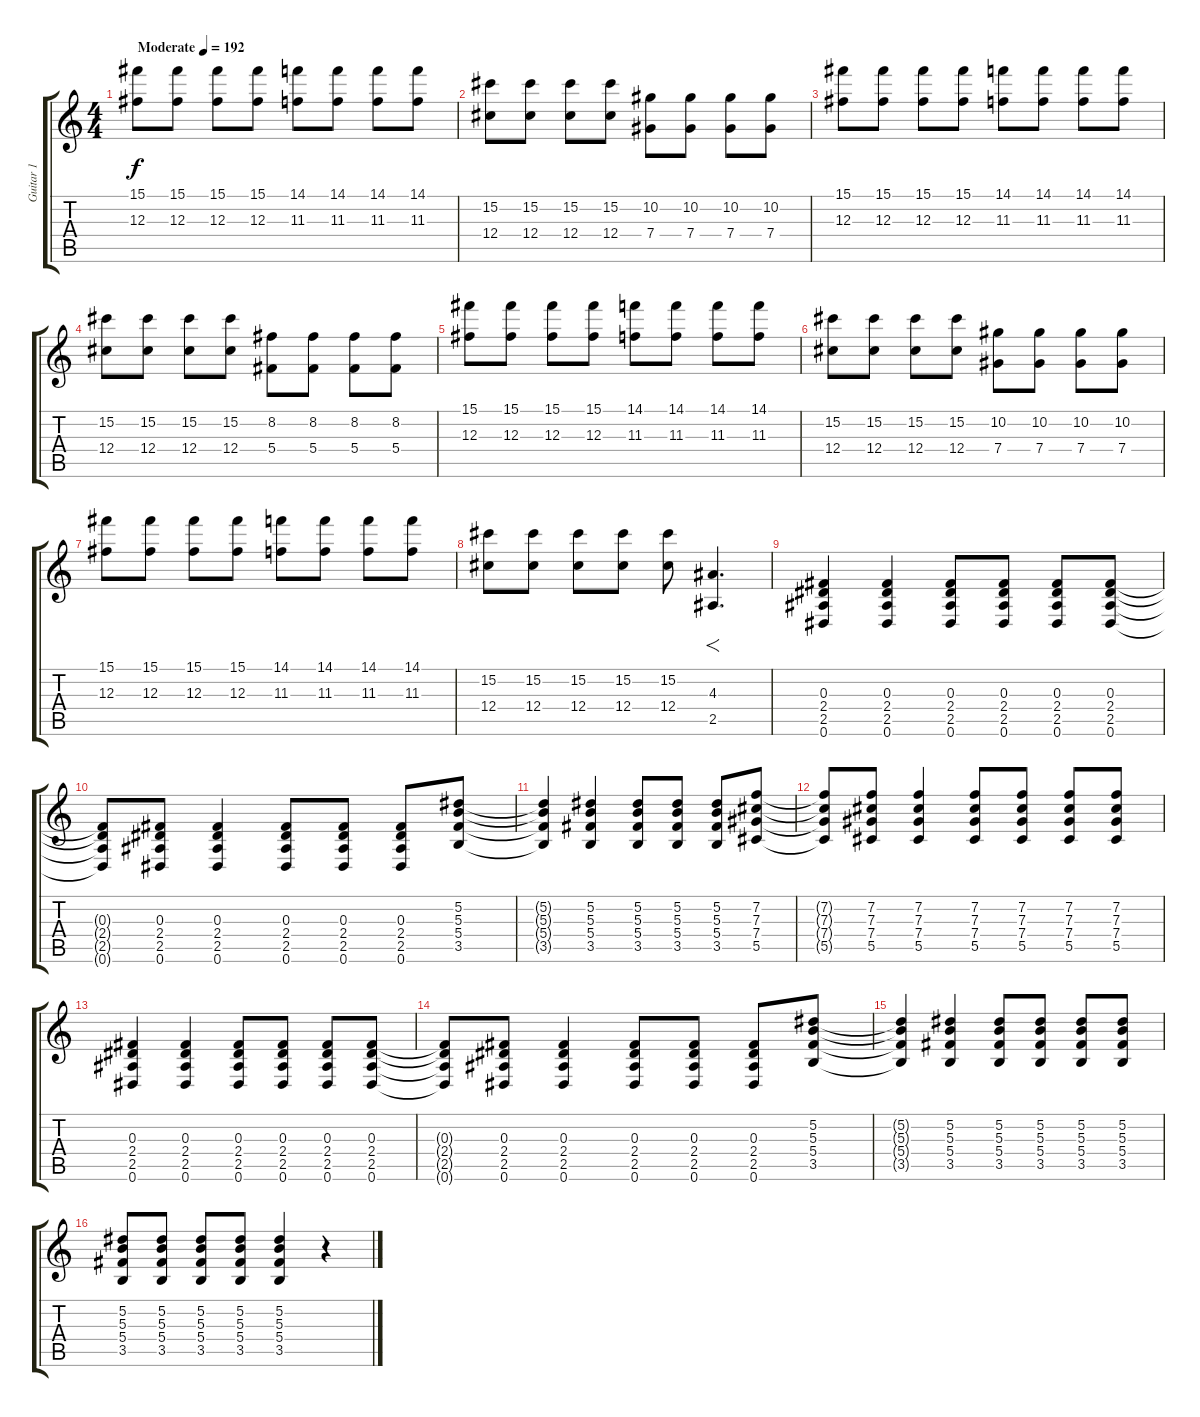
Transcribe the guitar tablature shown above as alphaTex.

\track ("Guitar 1" "Guitar 1") {instrument overdrivenguitar}
\staff {score tabs}
\tuning (Eb4 Bb3 Gb3 Db3 Ab2 Eb2) {hide}
\ts (4 4)
\tempo (192 "Moderate")
\clef g2
\ks c
(15.1 12.3).8{dy f instrument overdrivenguitar} (15.1 12.3).8 (15.1 12.3).8 (15.1 12.3).8 (14.1 11.3).8 (14.1 11.3).8 (14.1 11.3).8 (14.1 11.3).8 |
(15.2 12.4).8 (15.2 12.4).8 (15.2 12.4).8 (15.2 12.4).8 (10.2 7.4).8 (10.2 7.4).8 (10.2 7.4).8 (10.2 7.4).8 |
(15.1 12.3).8 (15.1 12.3).8 (15.1 12.3).8 (15.1 12.3).8 (14.1 11.3).8 (14.1 11.3).8 (14.1 11.3).8 (14.1 11.3).8 |
(15.2 12.4).8 (15.2 12.4).8 (15.2 12.4).8 (15.2 12.4).8 (8.2 5.4).8 (8.2 5.4).8 (8.2 5.4).8 (8.2 5.4).8 |
(15.1 12.3).8 (15.1 12.3).8 (15.1 12.3).8 (15.1 12.3).8 (14.1 11.3).8 (14.1 11.3).8 (14.1 11.3).8 (14.1 11.3).8 |
(15.2 12.4).8 (15.2 12.4).8 (15.2 12.4).8 (15.2 12.4).8 (10.2 7.4).8 (10.2 7.4).8 (10.2 7.4).8 (10.2 7.4).8 |
(15.1 12.3).8 (15.1 12.3).8 (15.1 12.3).8 (15.1 12.3).8 (14.1 11.3).8 (14.1 11.3).8 (14.1 11.3).8 (14.1 11.3).8 |
(15.2 12.4).8 (15.2 12.4).8 (15.2 12.4).8 (15.2 12.4).8 (15.2 12.4).8 (4.3 2.5).4{f d} |
(0.3 2.4 2.5 0.6).4 (0.3 2.4 2.5 0.6).4 (0.3 2.4 2.5 0.6).8 (0.3 2.4 2.5 0.6).8 (0.3 2.4 2.5 0.6).8 (0.3 2.4 2.5 0.6).8 |
(0.3{t} 2.4{t} 2.5{t} 0.6{t}).8 (0.3 2.4 2.5 0.6).8 (0.3 2.4 2.5 0.6).4 (0.3 2.4 2.5 0.6).8 (0.3 2.4 2.5 0.6).8 (0.3 2.4 2.5 0.6).8 (5.2 5.3 5.4 3.5).8 |
(5.2{t} 5.3{t} 5.4{t} 3.5{t}).4 (5.2 5.3 5.4 3.5).4 (5.2 5.3 5.4 3.5).8 (5.2 5.3 5.4 3.5).8 (5.2 5.3 5.4 3.5).8 (7.2 7.3 7.4 5.5).8 |
(7.2{t} 7.3{t} 7.4{t} 5.5{t}).8 (7.2 7.3 7.4 5.5).8 (7.2 7.3 7.4 5.5).4 (7.2 7.3 7.4 5.5).8 (7.2 7.3 7.4 5.5).8 (7.2 7.3 7.4 5.5).8 (7.2 7.3 7.4 5.5).8 |
(0.3 2.4 2.5 0.6).4 (0.3 2.4 2.5 0.6).4 (0.3 2.4 2.5 0.6).8 (0.3 2.4 2.5 0.6).8 (0.3 2.4 2.5 0.6).8 (0.3 2.4 2.5 0.6).8 |
(0.3{t} 2.4{t} 2.5{t} 0.6{t}).8 (0.3 2.4 2.5 0.6).8 (0.3 2.4 2.5 0.6).4 (0.3 2.4 2.5 0.6).8 (0.3 2.4 2.5 0.6).8 (0.3 2.4 2.5 0.6).8 (5.2 5.3 5.4 3.5).8 |
(5.2{t} 5.3{t} 5.4{t} 3.5{t}).4 (5.2 5.3 5.4 3.5).4 (5.2 5.3 5.4 3.5).8 (5.2 5.3 5.4 3.5).8 (5.2 5.3 5.4 3.5).8 (5.2 5.3 5.4 3.5).8 |
(5.2 5.3 5.4 3.5).8 (5.2 5.3 5.4 3.5).8 (5.2 5.3 5.4 3.5).8 (5.2 5.3 5.4 3.5).8 (5.2 5.3 5.4 3.5).4 r.4
